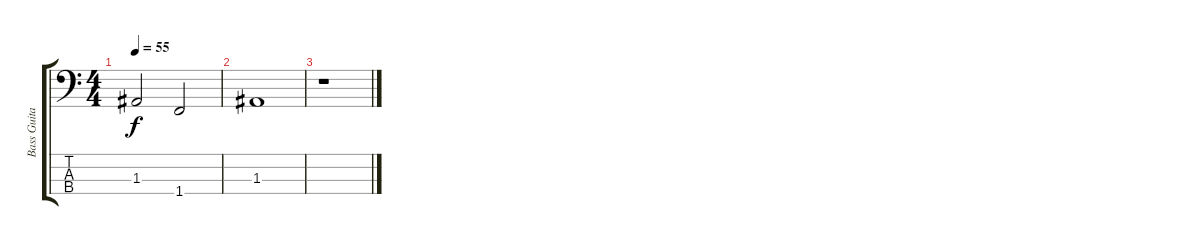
\track ("Bass Guitar" "Bass Guita") {instrument electricbassfinger}
\staff {score tabs}
\tuning (G2 D2 A1 E1) {hide}
\ts (4 4)
\tempo 55
\clef f4
\ks c
1.3.2{dy f} 1.4.2 |
1.3.1 |
r.1
